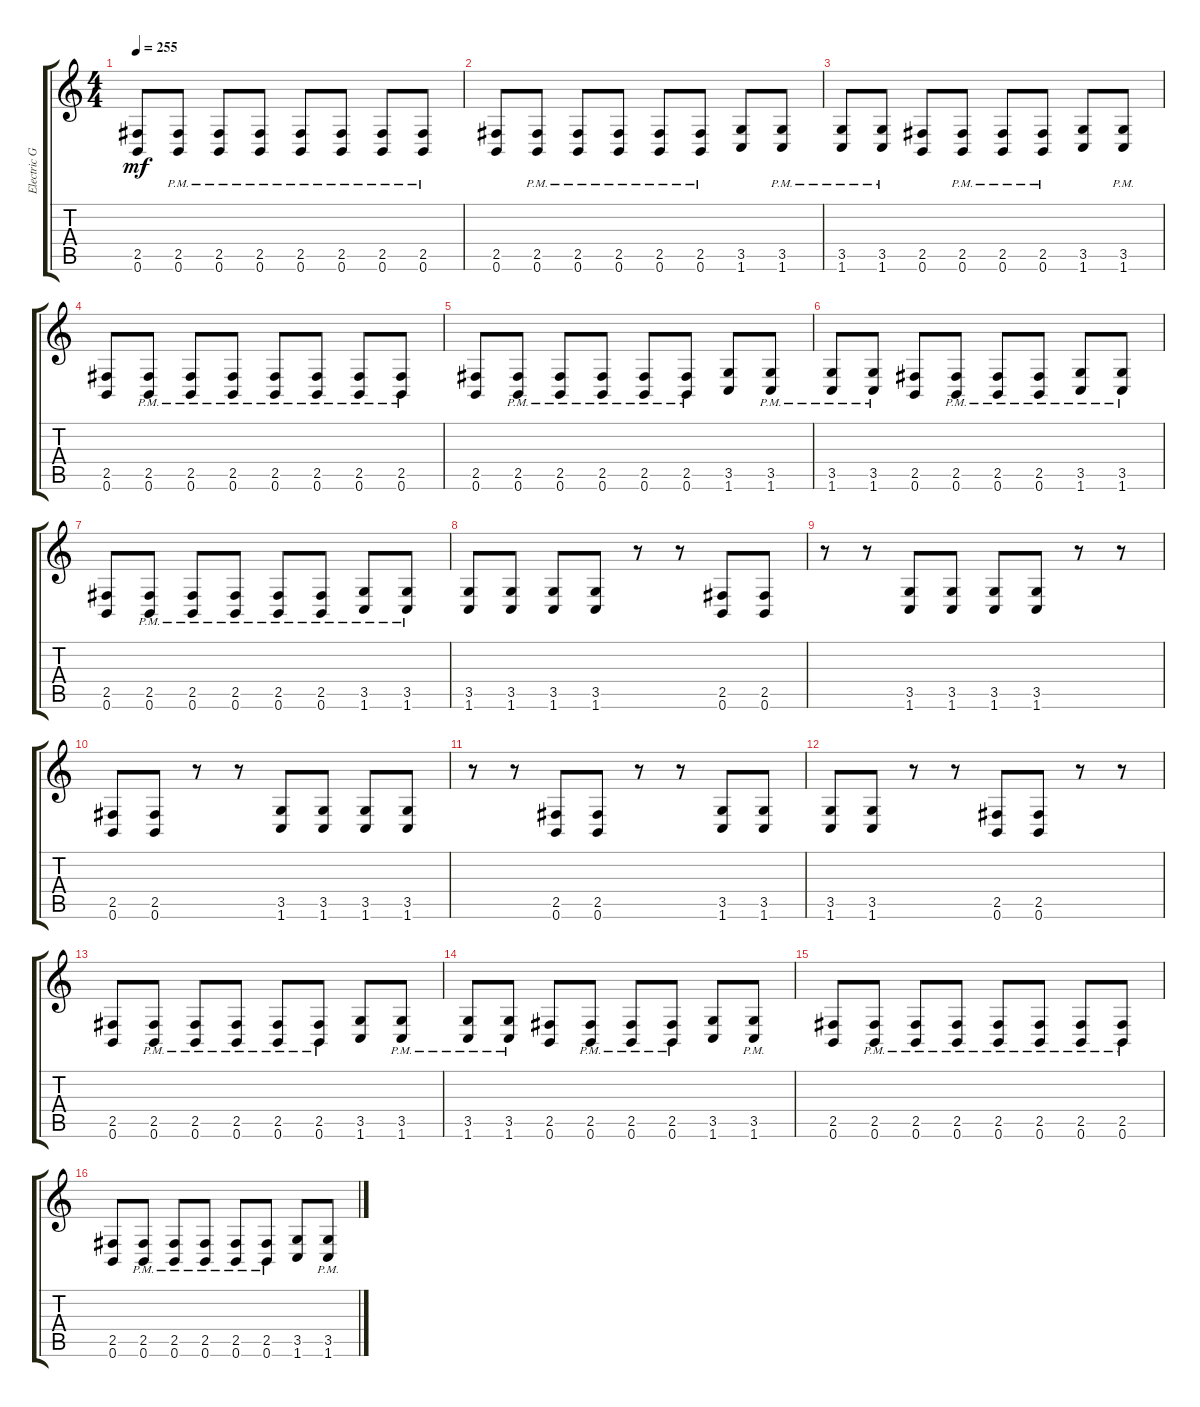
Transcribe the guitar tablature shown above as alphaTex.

\track ("Electric Guitar" "Electric G") {instrument distortionguitar}
\staff {score tabs}
\tuning (B3 Gb3 D3 A2 E2 B1) {hide}
\ts (4 4)
\tempo 255
\clef g2
\ks c
(2.5 0.6).8{dy mf} (2.5{pm} 0.6).8 (2.5{pm} 0.6{pm}).8 (2.5{pm} 0.6{pm}).8 (2.5{pm} 0.6{pm}).8 (2.5{pm} 0.6{pm}).8 (2.5{pm} 0.6{pm}).8 (2.5{pm} 0.6{pm}).8 |
(2.5 0.6).8 (2.5{pm} 0.6{pm}).8 (2.5{pm} 0.6{pm}).8 (2.5{pm} 0.6{pm}).8 (2.5{pm} 0.6{pm}).8 (2.5{pm} 0.6{pm}).8 (3.5 1.6).8 (3.5{pm} 1.6{pm}).8 |
(3.5{pm} 1.6{pm}).8 (3.5{pm} 1.6{pm}).8 (2.5 0.6).8 (2.5{pm} 0.6{pm}).8 (2.5{pm} 0.6{pm}).8 (2.5{pm} 0.6{pm}).8 (3.5 1.6).8 (3.5{pm} 1.6{pm}).8 |
(2.5 0.6).8 (2.5{pm} 0.6{pm}).8 (2.5{pm} 0.6{pm}).8 (2.5{pm} 0.6{pm}).8 (2.5{pm} 0.6{pm}).8 (2.5{pm} 0.6{pm}).8 (2.5{pm} 0.6{pm}).8 (2.5{pm} 0.6{pm}).8 |
(2.5 0.6).8 (2.5{pm} 0.6{pm}).8 (2.5{pm} 0.6{pm}).8 (2.5{pm} 0.6{pm}).8 (2.5{pm} 0.6{pm}).8 (2.5{pm} 0.6{pm}).8 (3.5 1.6).8 (3.5{pm} 1.6{pm}).8 |
(3.5{pm} 1.6{pm}).8 (3.5{pm} 1.6{pm}).8 (2.5 0.6).8 (2.5{pm} 0.6{pm}).8 (2.5{pm} 0.6{pm}).8 (2.5{pm} 0.6{pm}).8 (3.5 1.6{pm}).8 (3.5{pm} 1.6{pm}).8 |
(2.5 0.6).8 (2.5{pm} 0.6{pm}).8 (2.5{pm} 0.6{pm}).8 (2.5{pm} 0.6{pm}).8 (2.5{pm} 0.6{pm}).8 (2.5{pm} 0.6{pm}).8 (3.5{pm} 1.6{pm}).8 (3.5{pm} 1.6{pm}).8 |
(3.5 1.6).8 (3.5 1.6).8 (3.5 1.6).8 (3.5 1.6).8 r.8 r.8 (2.5 0.6).8 (2.5 0.6).8 |
r.8 r.8 (3.5 1.6).8 (3.5 1.6).8 (3.5 1.6).8 (3.5 1.6).8 r.8 r.8 |
(2.5 0.6).8 (2.5 0.6).8 r.8 r.8 (3.5 1.6).8 (3.5 1.6).8 (3.5 1.6).8 (3.5 1.6).8 |
r.8 r.8 (2.5 0.6).8 (2.5 0.6).8 r.8 r.8 (3.5 1.6).8 (3.5 1.6).8 |
(3.5 1.6).8 (3.5 1.6).8 r.8 r.8 (2.5 0.6).8 (2.5 0.6).8 r.8 r.8 |
(2.5 0.6).8 (2.5{pm} 0.6{pm}).8 (2.5{pm} 0.6{pm}).8 (2.5{pm} 0.6{pm}).8 (2.5{pm} 0.6{pm}).8 (2.5{pm} 0.6{pm}).8 (3.5 1.6).8 (3.5{pm} 1.6{pm}).8 |
(3.5{pm} 1.6{pm}).8 (3.5{pm} 1.6{pm}).8 (2.5 0.6).8 (2.5{pm} 0.6{pm}).8 (2.5{pm} 0.6{pm}).8 (2.5{pm} 0.6{pm}).8 (3.5 1.6).8 (3.5{pm} 1.6{pm}).8 |
(2.5 0.6).8 (2.5{pm} 0.6).8 (2.5{pm} 0.6{pm}).8 (2.5{pm} 0.6{pm}).8 (2.5{pm} 0.6{pm}).8 (2.5{pm} 0.6{pm}).8 (2.5{pm} 0.6{pm}).8 (2.5{pm} 0.6{pm}).8 |
(2.5 0.6).8 (2.5{pm} 0.6{pm}).8 (2.5{pm} 0.6{pm}).8 (2.5{pm} 0.6{pm}).8 (2.5{pm} 0.6{pm}).8 (2.5{pm} 0.6{pm}).8 (3.5 1.6).8 (3.5{pm} 1.6{pm}).8
